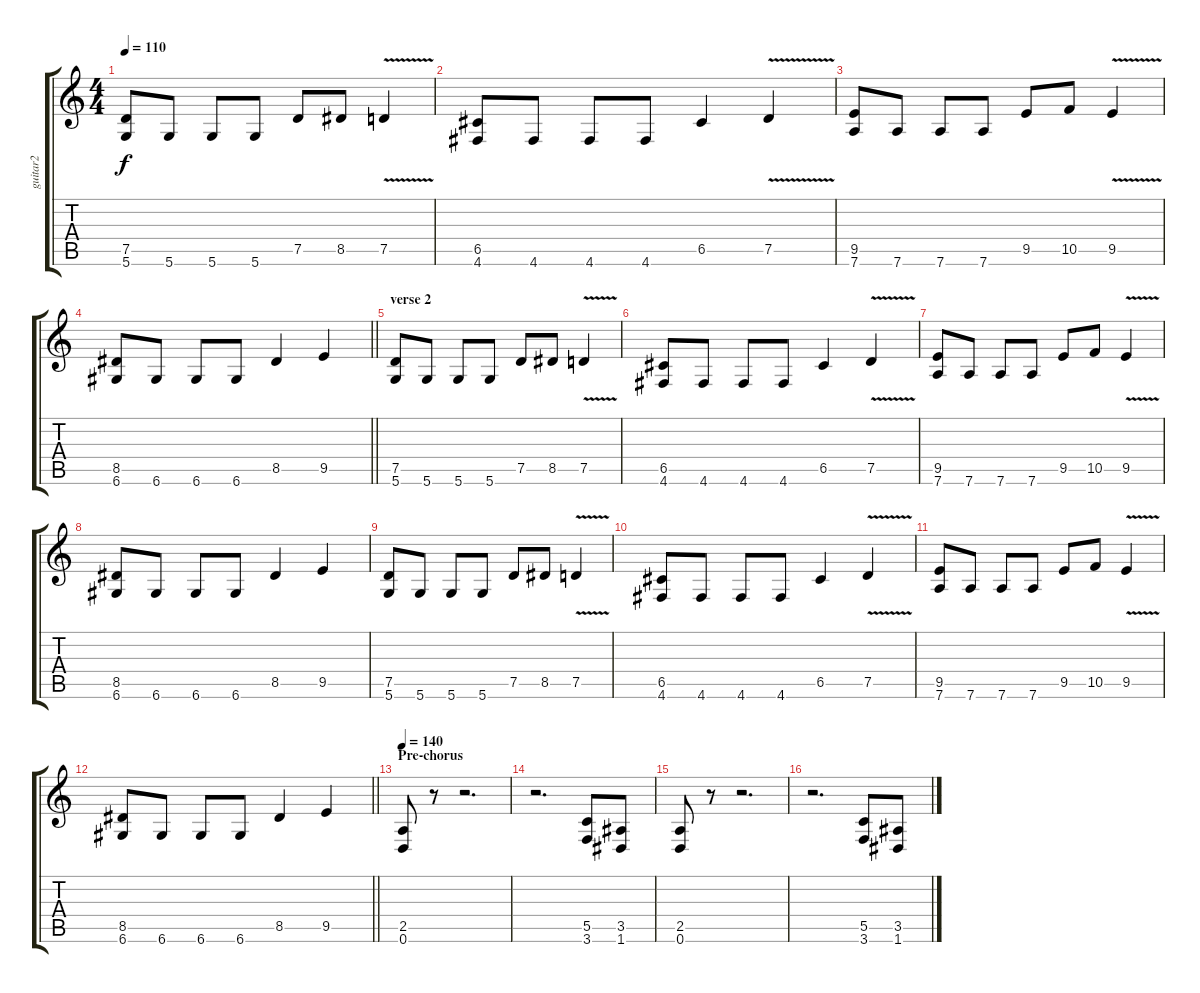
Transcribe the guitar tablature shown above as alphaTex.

\track ("guitar2" "guitar2") {instrument distortionguitar}
\staff {score tabs}
\tuning (D4 A3 F3 C3 G2 D2) {hide}
\ts (4 4)
\tempo 110
\clef g2
\ks c
(7.5 5.6).8{dy f} 5.6.8 5.6.8 5.6.8 7.5.8 8.5.8 7.5{v}.4 |
(6.5 4.6).8 4.6.8 4.6.8 4.6.8 6.5.4 7.5{v}.4 |
(9.5 7.6).8 7.6.8 7.6.8 7.6.8 9.5.8 10.5.8 9.5{v}.4 |
\barLineRight lightlight
(8.5 6.6).8 6.6.8 6.6.8 6.6.8 8.5.4 9.5.4 |
\section ("" "verse 2")
(7.5 5.6).8 5.6.8 5.6.8 5.6.8 7.5.8 8.5.8 7.5{v}.4 |
(6.5 4.6).8 4.6.8 4.6.8 4.6.8 6.5.4 7.5{v}.4 |
(9.5 7.6).8 7.6.8 7.6.8 7.6.8 9.5.8 10.5.8 9.5{v}.4 |
(8.5 6.6).8 6.6.8 6.6.8 6.6.8 8.5.4 9.5.4 |
(7.5 5.6).8 5.6.8 5.6.8 5.6.8 7.5.8 8.5.8 7.5{v}.4 |
(6.5 4.6).8 4.6.8 4.6.8 4.6.8 6.5.4 7.5{v}.4 |
(9.5 7.6).8 7.6.8 7.6.8 7.6.8 9.5.8 10.5.8 9.5{v}.4 |
\barLineRight lightlight
(8.5 6.6).8 6.6.8 6.6.8 6.6.8 8.5.4 9.5.4 |
\section ("" "Pre-chorus")
\tempo 140
(2.5 0.6).8 r.8 r.2{d} |
r.2{d} (5.5 3.6).8 (3.5 1.6).8 |
(2.5 0.6).8 r.8 r.2{d} |
r.2{d} (5.5 3.6).8 (3.5 1.6).8
